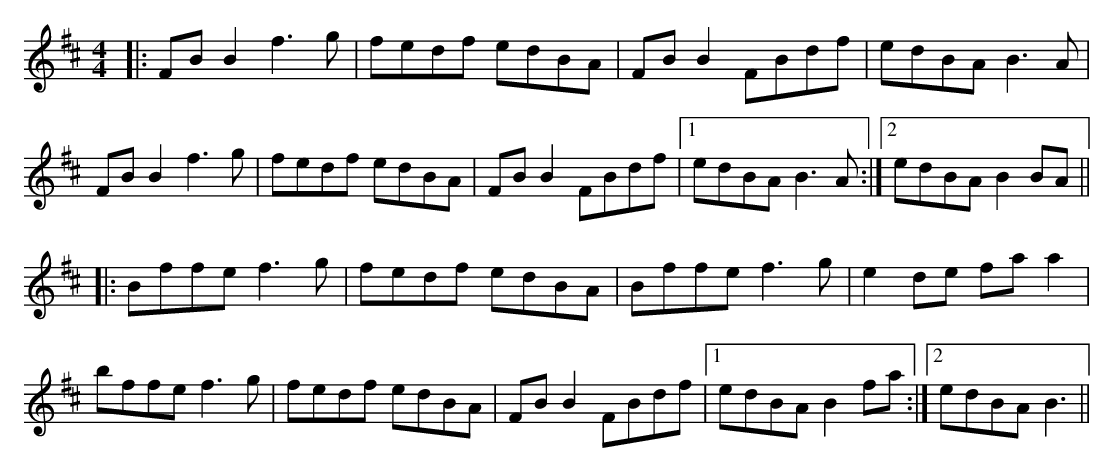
X:1
M:4/4
K:Bmin
|:FB B2 f3 g|fedf edBA|FB B2 FBdf|edBA B3A|
FB B2 f3 g|fedf edBA|FB B2 FBdf|1 edBA B3A:|2 edBA B2 BA||
|:Bffe f3 g|fedf edBA|Bffe f3g|e2 de fa a2|
bffe f3g|fedf edBA|FB B2 FBdf|1 edBA B2fa:|2 edBA B3||
